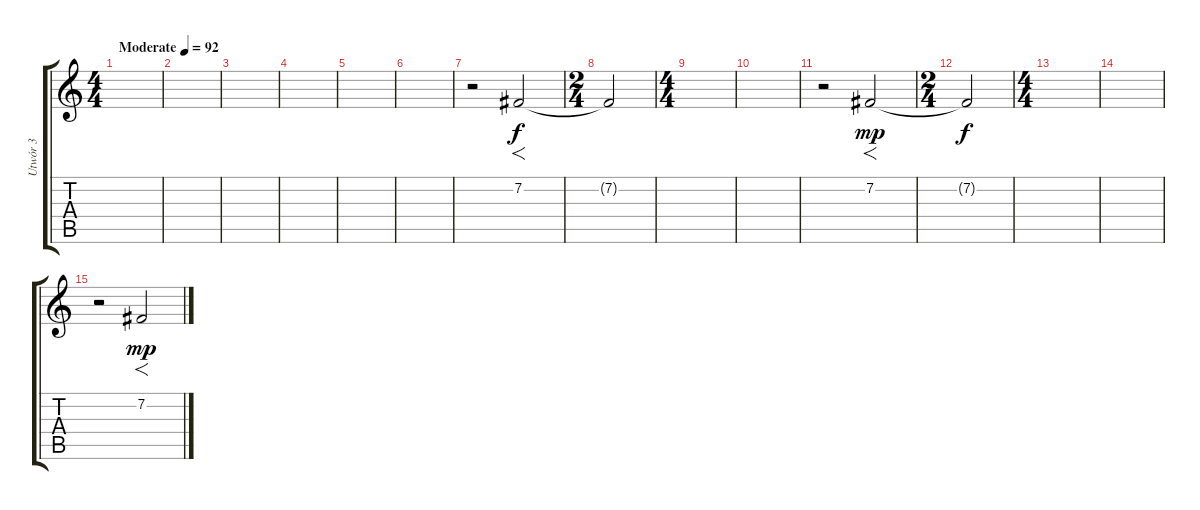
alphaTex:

\track ("Utwór 3" "Utwór 3") {instrument synthstrings1}
\staff {score tabs}
\tuning (E4 B3 G3 D3 A2 E2) {hide}
\ts (4 4)
\tempo (92 "Moderate")
\clef g2
\ks c
|
|
|
|
|
|
r.2 7.2.2{f} |
\ts (2 4)
7.2{t}.2{dy f} |
\ts (4 4)
|
|
r.2 7.2.2{f dy mp} |
\ts (2 4)
7.2{t}.2{dy f} |
\ts (4 4)
|
|
r.2 7.2.2{f dy mp}
